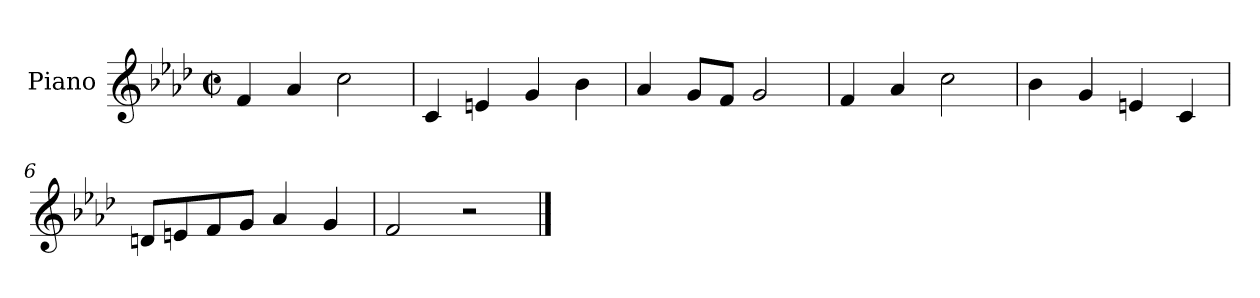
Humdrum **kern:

**kern
*part1
*staff1
*I"Piano
*I'Pno
*clefG2
*k[b-e-a-d-]
*f:
*M2/2
*met(c|)
=1
4f/
4a-/
2cc\
=2
4c/
4en/
4g/
4b-\
=3
4a-/
8g/L
8f/J
2g/
=4
4f/
4a-/
2cc\
=5
4b-\
4g/
4en/
4c/
=6
8dn/L
8en/
8f/
8g/J
4a-/
4g/
=7
2f/
2r
==
*-
